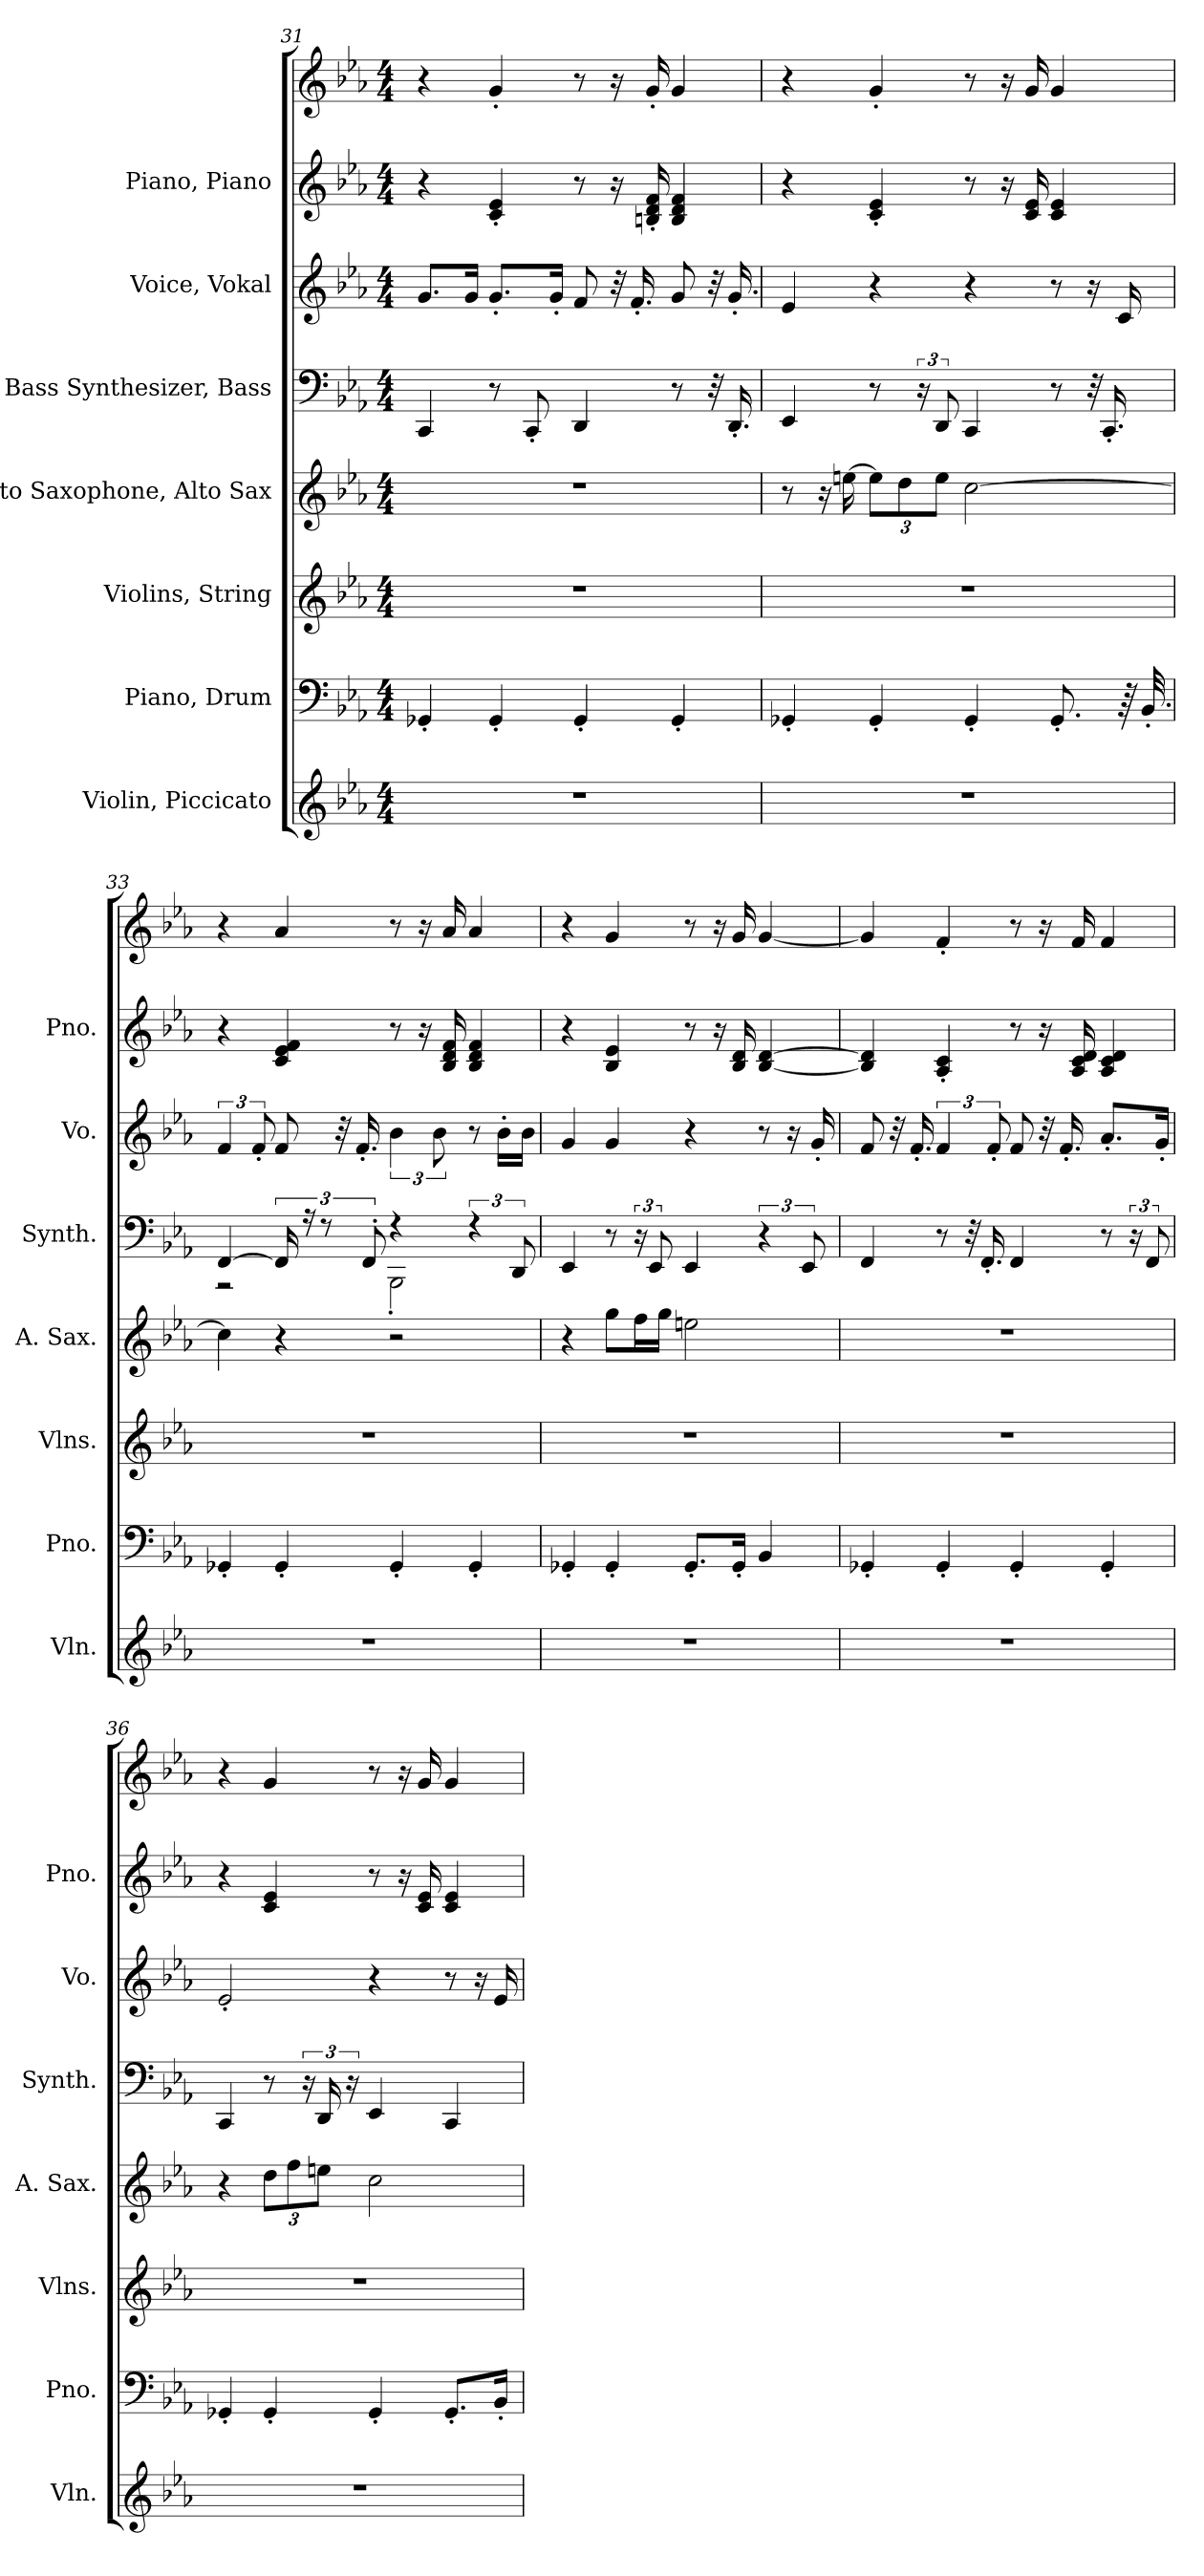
**kern	**kern	**kern	**kern	**kern	**kern	**kern	**kern
*part7	*part6	*part5	*part4	*part3	*part2	*part1	*part1
*staff8	*staff7	*staff6	*staff5	*staff4	*staff3	*staff2	*staff1
*I"Violin, Piccicato	*I"Piano, Drum	*I"Violins, String	*I"Alto Saxophone, Alto Sax	*I"Bass Synthesizer, Bass	*I"Voice, Vokal	*I"Piano, Piano	*
*I'Vln.	*I'Pno.	*I'Vlns.	*I'A. Sax.	*I'Synth.	*I'Vo.	*I'Pno.	*
!!LO:PB:g=z
*clefG2	*clefF4	*clefG2	*clefG2	*clefF4	*clefG2	*clefG2	*clefG2
*	*	*	*ITrd5c9	*	*	*	*
*k[b-e-a-]	*k[b-e-a-]	*k[b-e-a-]	*k[b-e-a-d-g-c-]	*k[b-e-a-]	*k[b-e-a-]	*k[b-e-a-]	*k[b-e-a-]
*M4/4	*M4/4	*M4/4	*M4/4	*M4/4	*M4/4	*M4/4	*M4/4
=31	=31	=31	=31	=31	=31	=31	=31
1r	4GG-X'/	1r	1r	4CC/	8.g/L	4r	4r
.	.	.	.	.	16g/Jk	.	.
.	4GG-'/	.	.	8r	8.g'/L	4c/' 4e-/'	4g'/
.	.	.	.	8CC'/	.	.	.
.	.	.	.	.	16g'/Jk	.	.
.	4GG-'/	.	.	4DD/	8f/	8r	8r
.	.	.	.	.	32r	16r	16r
.	.	.	.	.	16.f'/	.	.
.	.	.	.	.	.	16Bn/' 16d/' 16f/'	16g'/
.	4GG-'/	.	.	8r	8g/	4B/ 4d/ 4f/	4g/
.	.	.	.	32r	32r	.	.
.	.	.	.	16.DD'/	16.g'/	.	.
=32	=32	=32	=32	=32	=32	=32	=32
1r	4GG-X'/	1r	8r	4EE-/	4e-/	4r	4r
.	.	.	16r	.	.	.	.
.	.	.	[16gn\	.	.	.	.
*	*	*	*Xbrackettup	*	*	*	*
.	4GG-'/	.	12g\L]	8r	4r	4c/' 4e-/'	4g'/
.	.	.	12f\	.	.	.	.
.	.	.	.	24r	.	.	.
.	.	.	12g\J	12DD/	.	.	.
.	4GG-'/	.	[2e-\	4CC/	4r	8r	8r
.	.	.	.	.	.	16r	16r
.	.	.	.	.	.	16c/ 16e-/	16g/
.	8.GG-'/	.	.	8r	8r	4c/ 4e-/	4g/
.	.	.	.	32r	16r	.	.
.	.	.	.	16.CC'/	.	.	.
.	64r	.	.	.	16c/	.	.
.	32.BB-'/	.	.	.	.	.	.
!!LO:PB:g=z
=33	=33	=33	=33	=33	=33	=33	=33
*	*	*	*	*^	*	*	*
1r	4GG-X'/	1r	4e-\]	[4FF/	2r	6f/	4r	4r
.	.	.	.	.	.	12f'/	.	.
.	4GG-'/	.	4r	24FF/]	.	8f/	4c/ 4e-/ 4f/	4a-/
.	.	.	.	24r	.	.	.	.
.	.	.	.	12r	.	.	.	.
.	.	.	.	.	.	32r	.	.
.	.	.	.	.	.	16.f'/	.	.
.	.	.	.	12FF'/	.	.	.	.
.	4GG-'/	.	2r	4r	2BBB-'\	6b-\	8r	8r
.	.	.	.	.	.	.	16r	16r
.	.	.	.	.	.	12b-\	.	.
.	.	.	.	.	.	.	16B-/ 16d/ 16f/	16a-/
.	4GG-'/	.	.	6r	.	8r	4B-/ 4d/ 4f/	4a-/
.	.	.	.	.	.	16b-'\LL	.	.
.	.	.	.	12DD/	.	.	.	.
.	.	.	.	.	.	16b-\JJ	.	.
*	*	*	*	*v	*v	*	*	*
=34	=34	=34	=34	=34	=34	=34	=34
1r	4GG-X'/	1r	4r	4EE-/	4g/	4r	4r
.	4GG-'/	.	8b-\L	8r	4g/	4B-/ 4e-/	4g/
.	.	.	16a-\L	24r	.	.	.
.	.	.	.	12EE-/	.	.	.
.	.	.	16b-\JJ	.	.	.	.
.	8.GG-'/L	.	2gn\	4EE-/	4r	8r	8r
.	.	.	.	.	.	16r	16r
.	16GG-'/Jk	.	.	.	.	16B-/ 16d/	16g/
.	4BB-/	.	.	6r	8r	[4B-/ [4d/	[4g/
.	.	.	.	.	16r	.	.
.	.	.	.	12EE-/	.	.	.
.	.	.	.	.	16g'/	.	.
!!LO:PB:g=z
=35	=35	=35	=35	=35	=35	=35	=35
1r	4GG-X'/	1r	1r	4FF/	8f/	4B-/] 4d/]	4g/]
.	.	.	.	.	32r	.	.
.	.	.	.	.	16.f'/	.	.
.	4GG-'/	.	.	8r	6f/	4A-/' 4c/'	4f'/
.	.	.	.	32r	.	.	.
.	.	.	.	16.FF'/	.	.	.
.	.	.	.	.	12f'/	.	.
.	4GG-'/	.	.	4FF/	8f/	8r	8r
.	.	.	.	.	32r	16r	16r
.	.	.	.	.	16.f'/	.	.
.	.	.	.	.	.	16A-/ 16c/ 16d/	16f/
.	4GG-'/	.	.	8r	8.a-'/L	4A-/ 4c/ 4d/	4f/
.	.	.	.	24r	.	.	.
.	.	.	.	12FF/	.	.	.
.	.	.	.	.	16g'/Jk	.	.
=36	=36	=36	=36	=36	=36	=36	=36
1r	4GG-X'/	1r	4r	4CC/	2e-'/	4r	4r
.	4GG-'/	.	12f\L	8r	.	4c/ 4e-/	4g/
.	.	.	12a-\	.	.	.	.
.	.	.	.	24r	.	.	.
.	.	.	12gn\J	24DD/	.	.	.
.	.	.	.	24r	.	.	.
.	4GG-'/	.	2e-\	4EE-/	4r	8r	8r
.	.	.	.	.	.	16r	16r
.	.	.	.	.	.	16c/ 16e-/	16g/
.	8.GG-'/L	.	.	4CC/	8r	4c/ 4e-/	4g/
.	.	.	.	.	16r	.	.
.	16BB-'/Jk	.	.	.	16e-/	.	.
=	=	=	=	=	=	=	=
*-	*-	*-	*-	*-	*-	*-	*-
